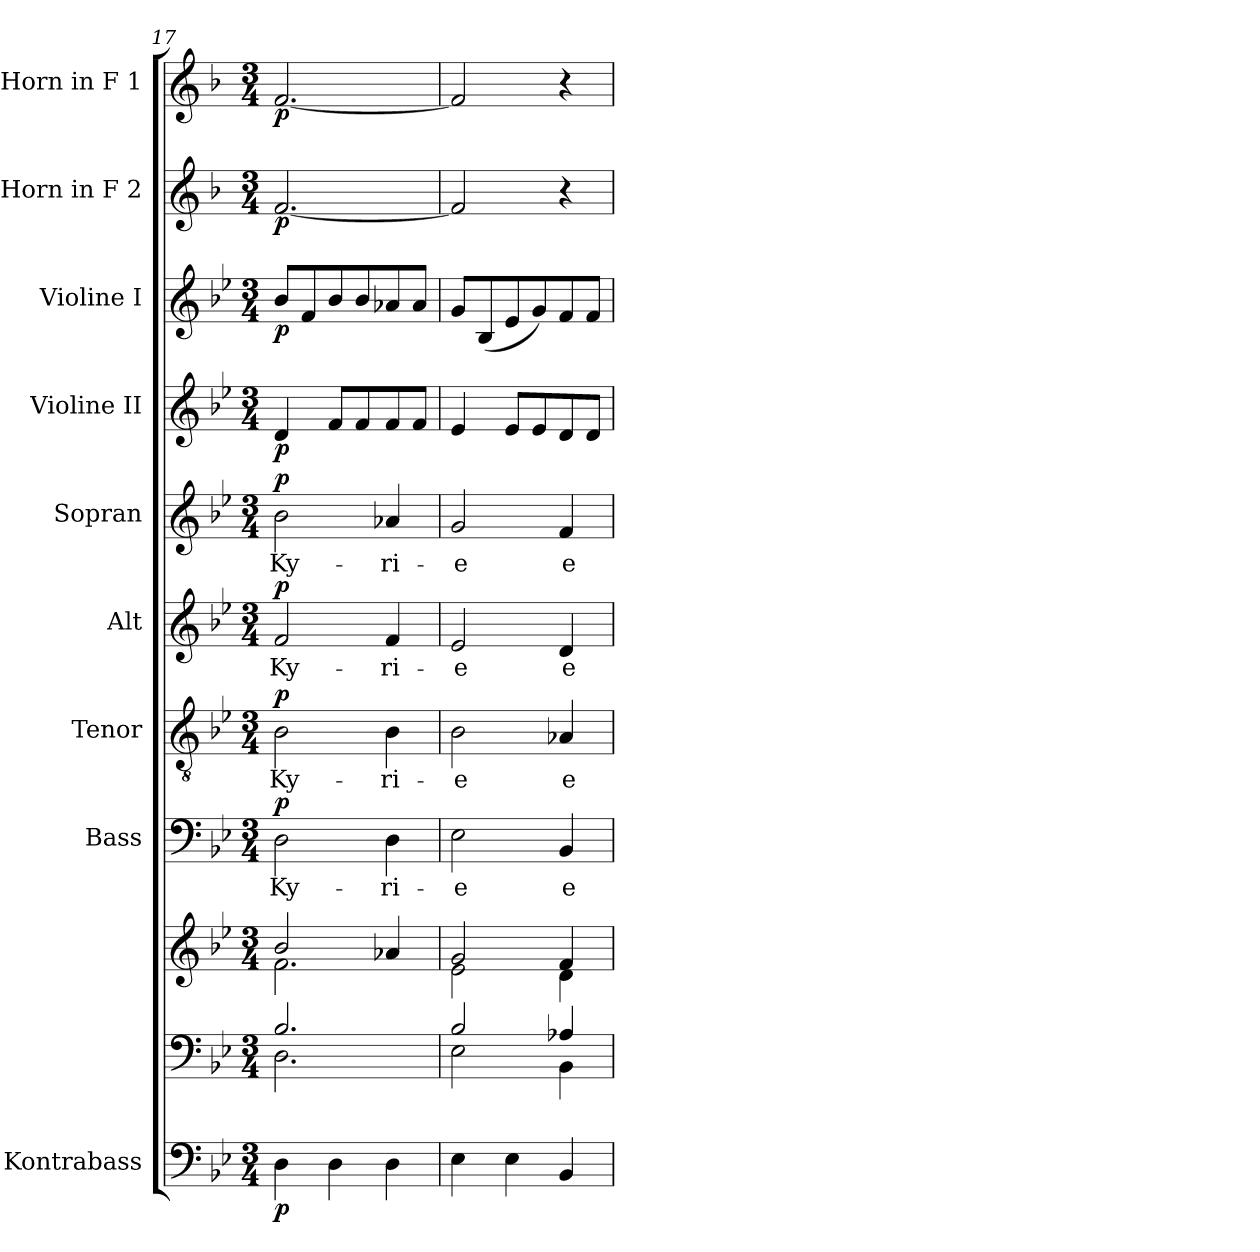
**kern	**dynam	**kern	**kern	**kern	**text	**dynam	**kern	**text	**dynam	**kern	**text	**dynam	**kern	**text	**dynam	**kern	**dynam	**kern	**dynam	**kern	**dynam	**kern	**dynam
*part10	*part10	*part9	*part9	*part8	*part8	*part8	*part7	*part7	*part7	*part6	*part6	*part6	*part5	*part5	*part5	*part4	*part4	*part3	*part3	*part2	*part2	*part1	*part1
*staff11	*staff11	*staff10	*staff9	*staff8	*staff8	*staff8	*staff7	*staff7	*staff7	*staff6	*staff6	*staff6	*staff5	*staff5	*staff5	*staff4	*staff4	*staff3	*staff3	*staff2	*staff2	*staff1	*staff1
*I"Kontrabass	*	*	*	*I"Bass	*	*	*I"Tenor	*	*	*I"Alt	*	*	*I"Sopran	*	*	*I"Violine II	*	*I"Violine I	*	*I"Horn in F 2	*	*I"Horn in F 1	*
*I'Kb.	*	*	*	*I'B.	*	*	*I'T.	*	*	*I'A.	*	*	*I'S.	*	*	*I'Vl. II	*	*I'Vl. I	*	*	*	*	*
*clefF4	*	*clefF4	*clefG2	*clefF4	*	*	*clefGv2	*	*	*clefG2	*	*	*clefG2	*	*	*clefG2	*	*clefG2	*	*clefG2	*	*clefG2	*
*ITrd7c12	*	*	*	*	*	*	*	*	*	*	*	*	*	*	*	*	*	*	*	*ITrd4c7	*	*ITrd4c7	*
*k[b-e-]	*	*k[b-e-]	*k[b-e-]	*k[b-e-]	*	*	*k[b-e-]	*	*	*k[b-e-]	*	*	*k[b-e-]	*	*	*k[b-e-]	*	*k[b-e-]	*	*k[b-e-]	*	*k[b-e-]	*
*B-:	*	*B-:	*B-:	*B-:	*	*	*B-:	*	*	*B-:	*	*	*B-:	*	*	*B-:	*	*B-:	*	*B-:	*	*B-:	*
*M3/4	*	*M3/4	*M3/4	*M3/4	*	*	*M3/4	*	*	*M3/4	*	*	*M3/4	*	*	*M3/4	*	*M3/4	*	*M3/4	*	*M3/4	*
=17	=17	=17	=17	=17	=17	=17	=17	=17	=17	=17	=17	=17	=17	=17	=17	=17	=17	=17	=17	=17	=17	=17	=17
*	*	*^	*^	*	*	*	*	*	*	*	*	*	*	*	*	*	*	*	*	*	*	*	*
!	!LO:DY:b	!	!	!	!	!	!LO:LY:b	!LO:DY:a	!	!LO:LY:b	!LO:DY:a	!	!LO:LY:b	!LO:DY:a	!	!LO:LY:b	!LO:DY:a	!	!LO:DY:b	!	!LO:DY:b	!	!LO:DY:b	!	!LO:DY:b
4DD\	p	2.B-/	2.D\	2b-/	2.f\	2D\	Ky-	p	2B-\	Ky-	p	2f/	Ky-	p	2b-\	Ky-	p	4d/	p	8b-/L	p	[2.B-/	p	[2.B-/	p
.	.	.	.	.	.	.	.	.	.	.	.	.	.	.	.	.	.	.	.	8f/	.	.	.	.	.
4DD\	.	.	.	.	.	.	.	.	.	.	.	.	.	.	.	.	.	8f/L	.	8b-/	.	.	.	.	.
.	.	.	.	.	.	.	.	.	.	.	.	.	.	.	.	.	.	8f/	.	8b-/	.	.	.	.	.
!	!	!	!	!	!	!	!LO:LY:b	!	!	!LO:LY:b	!	!	!LO:LY:b	!	!	!LO:LY:b	!	!	!	!	!	!	!	!	!
4DD\	.	.	.	4a-X/	.	4D\	-ri-	.	4B-\	-ri-	.	4f/	-ri-	.	4a-X/	-ri-	.	8f/	.	8a-X/	.	.	.	.	.
.	.	.	.	.	.	.	.	.	.	.	.	.	.	.	.	.	.	8f/J	.	8a-/J	.	.	.	.	.
=18	=18	=18	=18	=18	=18	=18	=18	=18	=18	=18	=18	=18	=18	=18	=18	=18	=18	=18	=18	=18	=18	=18	=18	=18	=18
!	!	!	!	!	!	!	!LO:LY:b	!	!	!LO:LY:b	!	!	!LO:LY:b	!	!	!LO:LY:b	!	!	!	!	!	!	!	!	!
4EE-\	.	2B-/	2E-\	2g/	2e-\	2E-\	-e	.	2B-\	-e	.	2e-/	-e	.	2g/	-e	.	4e-/	.	8g/L	.	2B-/]	.	2B-/]	.
.	.	.	.	.	.	.	.	.	.	.	.	.	.	.	.	.	.	.	.	(<8B-/	.	.	.	.	.
4EE-\	.	.	.	.	.	.	.	.	.	.	.	.	.	.	.	.	.	8e-/L	.	8e-/	.	.	.	.	.
.	.	.	.	.	.	.	.	.	.	.	.	.	.	.	.	.	.	8e-/	.	8g/)	.	.	.	.	.
!	!	!	!	!	!	!	!LO:LY:b	!	!	!LO:LY:b	!	!	!LO:LY:b	!	!	!LO:LY:b	!	!	!	!	!	!	!	!	!
4BBB-/	.	4A-X/	4BB-\	4f/	4d\	4BB-/	e-	.	4A-X/	e-	.	4d/	e-	.	4f/	e-	.	8d/	.	8f/	.	4r	.	4r	.
.	.	.	.	.	.	.	.	.	.	.	.	.	.	.	.	.	.	8d/J	.	8f/J	.	.	.	.	.
*	*	*v	*v	*	*	*	*	*	*	*	*	*	*	*	*	*	*	*	*	*	*	*	*	*	*
*	*	*	*v	*v	*	*	*	*	*	*	*	*	*	*	*	*	*	*	*	*	*	*	*	*
=	=	=	=	=	=	=	=	=	=	=	=	=	=	=	=	=	=	=	=	=	=	=	=
*-	*-	*-	*-	*-	*-	*-	*-	*-	*-	*-	*-	*-	*-	*-	*-	*-	*-	*-	*-	*-	*-	*-	*-
